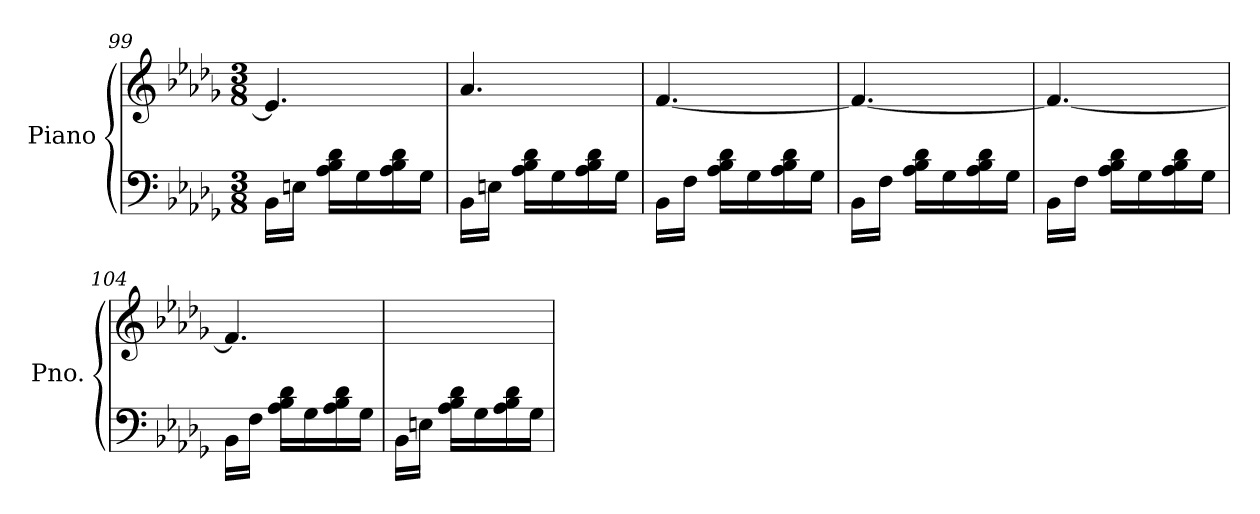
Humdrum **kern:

**kern	**kern
*part1	*part1
*staff2	*staff1
*I"Piano	*
*I'Pno.	*
*clefF4	*clefG2
*k[b-e-a-d-g-]	*k[b-e-a-d-g-]
*M3/8	*M3/8
=99	=99
*^	*
8ryy	16BB-\LL	4.e/]
.	16En\JJ	.
16A-\ 16B-\ 16d-\LL	4ryy	.
16G-\	.	.
16A-\ 16B-\ 16d-\	.	.
16G-\JJ	.	.
!!LO:LB:g=z
=100	=100	=100
8ryy	16BB-\LL	4.a-/
.	16En\JJ	.
16A-\ 16B-\ 16d-\LL	4ryy	.
16G-\	.	.
16A-\ 16B-\ 16d-\	.	.
16G-\JJ	.	.
=101	=101	=101
8ryy	16BB-\LL	[4.f/
.	16F\JJ	.
16A-\ 16B-\ 16d-\LL	4ryy	.
16G-\	.	.
16A-\ 16B-\ 16d-\	.	.
16G-\JJ	.	.
=102	=102	=102
8ryy	16BB-\LL	4.f/_
.	16F\JJ	.
16A-\ 16B-\ 16d-\LL	4ryy	.
16G-\	.	.
16A-\ 16B-\ 16d-\	.	.
16G-\JJ	.	.
=103	=103	=103
8ryy	16BB-\LL	4.f/_
.	16F\JJ	.
16A-\ 16B-\ 16d-\LL	4ryy	.
16G-\	.	.
16A-\ 16B-\ 16d-\	.	.
16G-\JJ	.	.
=104	=104	=104
8ryy	16BB-\LL	4.f/]
.	16F\JJ	.
16A-\ 16B-\ 16d-\LL	4ryy	.
16G-\	.	.
16A-\ 16B-\ 16d-\	.	.
16G-\JJ	.	.
=105	=105	=105
8ryy	16BB-\LL	4.ryy
.	16En\JJ	.
16A-\ 16B-\ 16d-\LL	4ryy	.
16G-\	.	.
16A-\ 16B-\ 16d-\	.	.
16G-\JJ	.	.
*v	*v	*
=	=
*-	*-
